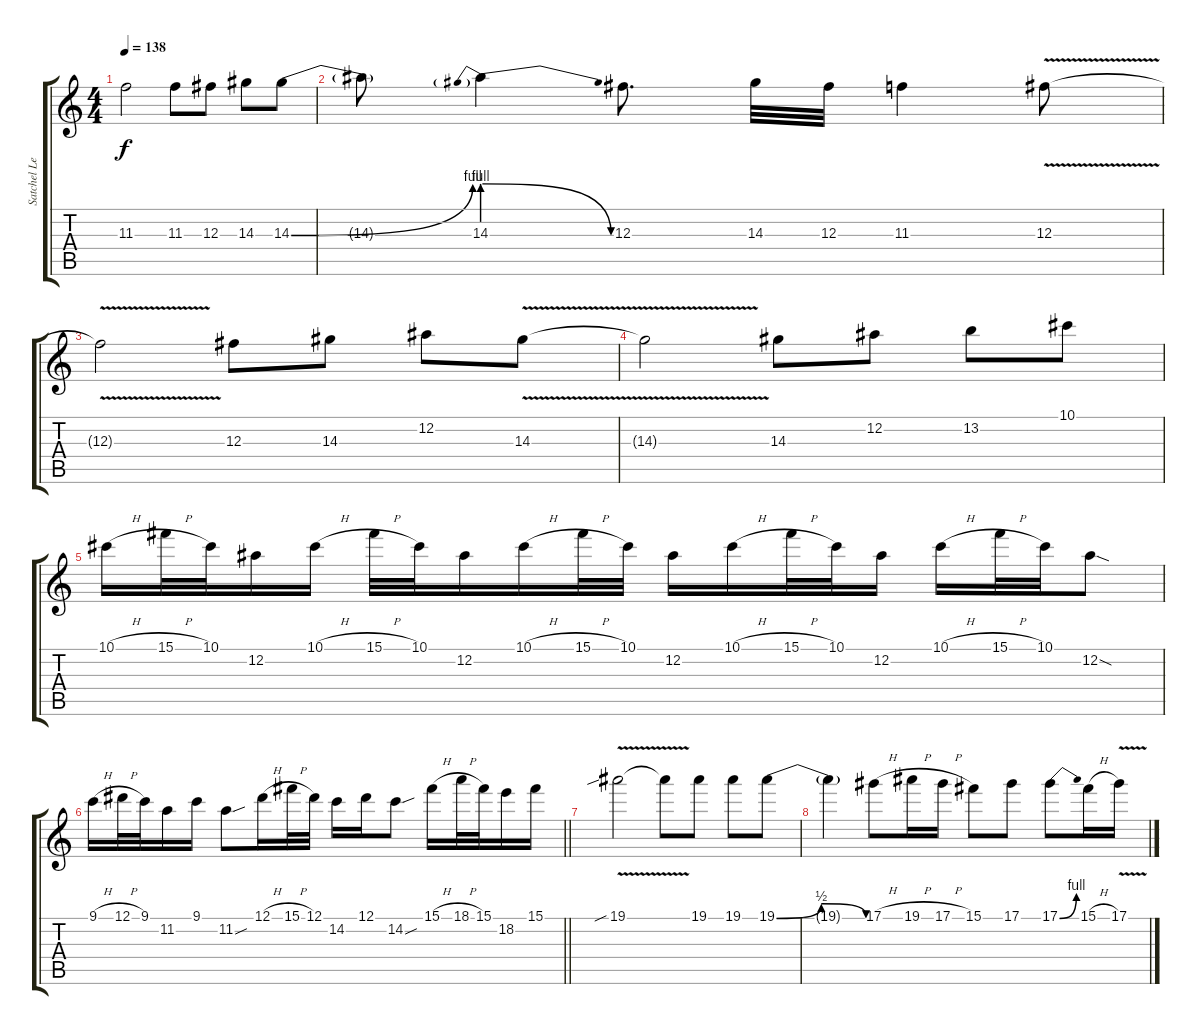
\track ("Satchel Lead" "Satchel Le") {instrument distortionguitar}
\staff {score tabs}
\tuning (Eb4 Bb3 Gb3 Db3 Ab2 Eb2) {hide}
\ts (4 4)
\tempo 138
\clef g2
\ks c
11.3{t}.2{dy f} 11.3.8 12.3.8 14.3.8 14.3{be (bend 0 0 60 4)}.8 |
14.3{t}.8 14.3{be (prebendrelease 0 4 60 0)}.4 12.3.8{d} 14.3.32 12.3.32 11.3.4 12.3{v}.8 |
12.3{t}.2 12.3.8 14.3.8 12.2.8 14.3{v}.8 |
14.3{t}.2 14.3.8 12.2.8 13.2.8 10.1.8 |
10.1{h}.16 15.1{h}.32 10.1.32 12.2.16 10.1{h}.16 15.1{h}.32 10.1.32 12.2.16 10.1{h}.16 15.1{h}.32 10.1.32 12.2.16 10.1{h}.16 15.1{h}.32 10.1.32 12.2.16 10.1{h}.16 15.1{h}.32 10.1.32 12.2{sod}.8 |
\barLineRight lightlight
9.1{h}.16 12.1{h}.32 9.1.32 11.2.16 9.1.16 11.2{sou}.8 12.1{h}.16 15.1{h}.32 12.1.32 14.2.16 12.1.16 14.2{sou}.8 15.1{h}.16 18.1{h}.32 15.1.32 18.2.16 15.1.16 |
19.1{v sib}.2 19.1{t}.8 19.1.8 19.1.8 19.1{be (bendrelease 0 0 10 2 30 2 60 0)}.8 |
19.1{t}.4 17.1{h}.8 19.1{h}.16 17.1{h}.16 15.1.8 17.1.8 17.1{be (bend 0 0 60 4)}.8 15.1{h}.16 17.1{v}.16
